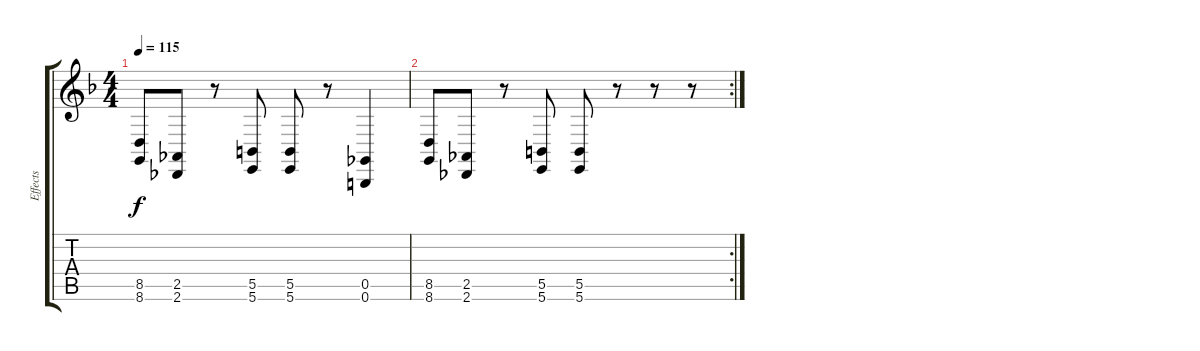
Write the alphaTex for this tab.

\track ("Effects" "Effects") {instrument lead2sawtooth}
\staff {score tabs}
\tuning (Db4 Ab3 E3 B2 Gb2 B1) {hide}
\ts (4 4)
\tempo 115
\clef g2
\ks f
(8.5 8.6).8{dy f} (2.5 2.6).8 r.8 (5.5 5.6).8 (5.5 5.6).8 r.8 (0.5 0.6).4 |
\rc 2
(8.5 8.6).8 (2.5 2.6).8 r.8 (5.5 5.6).8 (5.5 5.6).8 r.8 r.8 r.8
